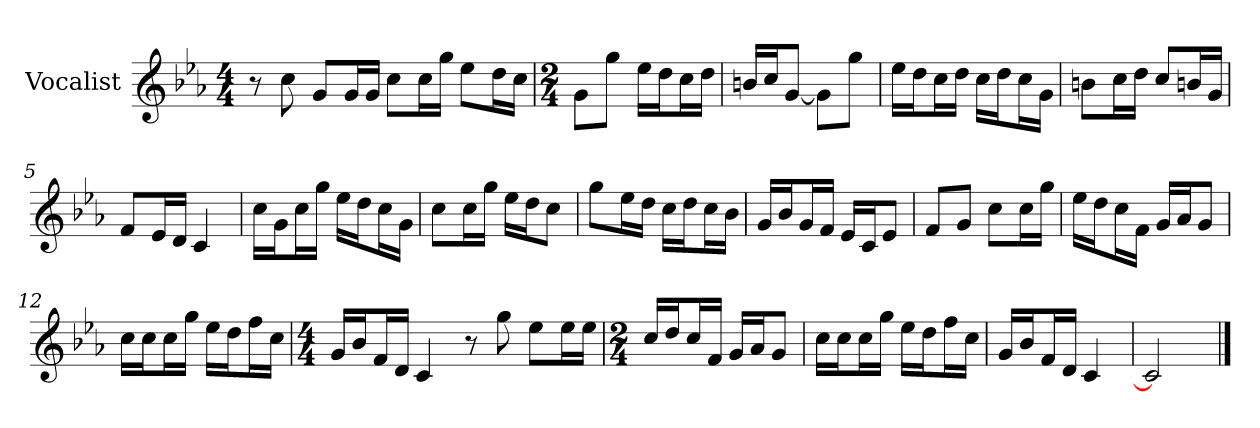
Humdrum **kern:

**kern
*part1
*staff1
*I"Vocalist
*k[b-e-a-]
*E-:
*M4/4
=
8r
8cc
8gL
16gL
16gJJ
8ccL
16ccL
16ggJJ
8ee-L
16ddL
16ccJJ
=1
*M2/4
8gL
8ggJ
16ee-LL
16ddJ
16ccL
16ddJJ
=2
16bnLL
16ccJ
[8gJ
8gL]
8ggJ
=3
16ee-LL
16ddJ
16ccL
16ddJJ
16ccLL
16ddJ
16ccL
16gJJ
=4
8bnL
16ccL
16ddJJ
8ccL
16bnL
16gJJ
=5
8fL
16e-L
16dJJ
4c
=6
16ccLL
16gJ
16ccL
16ggJJ
16ee-LL
16ddJ
16ccL
16gJJ
=7
8ccL
16ccL
16ggJJ
16ee-LL
16ddJ
8ccJ
=8
8ggL
16ee-L
16ddJJ
16ccLL
16ddJ
16ccL
16b-JJ
=9
16gLL
16b-J
16gL
16fJJ
16e-LL
16cJ
8e-J
=10
8fL
8gJ
8ccL
16ccL
16ggJJ
=11
16ee-LL
16ddJ
16ccL
16fJJ
16gLL
16a-J
8gJ
=12
16ccLL
16ccJ
16ccL
16ggJJ
16ee-LL
16ddJ
16ffL
16ccJJ
=13
*M4/4
16gLL
16b-J
16fL
16dJJ
4c
8r
8gg
8ee-L
16ee-L
16ee-JJ
=14
*M2/4
16ccLL
16ddJ
16ccL
16fJJ
16gLL
16a-J
8gJ
=15
16ccLL
16ccJ
16ccL
16ggJJ
16ee-LL
16ddJ
16ffL
16ccJJ
=16
16gLL
16b-J
16fL
16dJJ
4c
=17
2c]
==
*-
